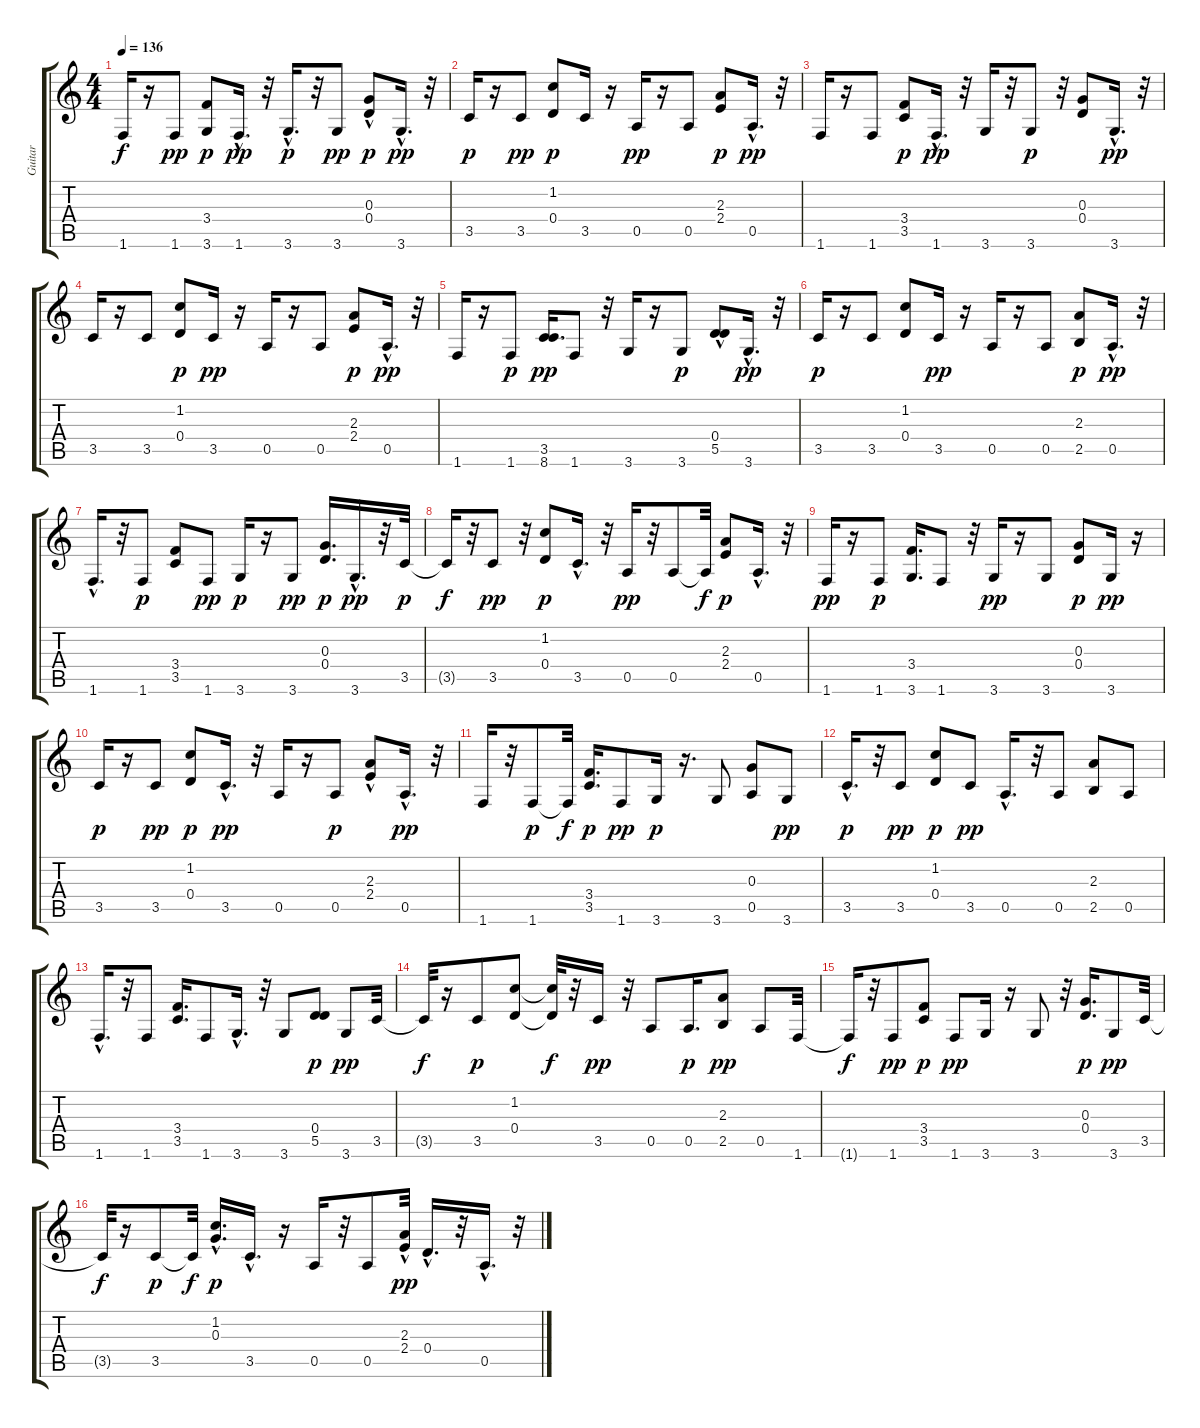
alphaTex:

\track ("Guitar" "Guitar") {instrument overdrivenguitar}
\staff {score tabs}
\tuning (E4 B3 G3 D3 A2 E2) {hide}
\ts (4 4)
\tempo 136
\clef g2
\ks c
1.6{t}.16{dy f} r.16 1.6.8{dy pp} (3.4 3.6).8{dy p} 1.6{hac}.16{d dy pp} r.32 3.6{hac}.16{d dy p} r.32 3.6.8{dy pp} (0.3{hac} 0.4).8{dy p} 3.6{hac}.16{d dy pp} r.32 |
3.5.16{dy p} r.16 3.5.8{dy pp} (1.2 0.4).8{dy p} 3.5.16 r.16 0.5.16{dy pp} r.16 0.5.8 (2.3 2.4).8{dy p} 0.5{hac}.16{d dy pp} r.32 |
1.6.16 r.16 1.6.8 (3.4 3.5).8{dy p} 1.6{hac}.16{d dy pp} r.32 3.6.16 r.32 3.6.8{dy p} r.32 (0.3 0.4).8 3.6{hac}.16{d dy pp} r.32 |
3.5.16 r.16 3.5.8 (1.2 0.4).8{dy p} 3.5.16{dy pp} r.16 0.5.16 r.16 0.5.8 (2.3 2.4).8{dy p} 0.5{hac}.16{d dy pp} r.32 |
1.6.16 r.16 1.6.8{dy p} (3.5 8.6).16{d dy pp} 1.6.8 r.32 3.6.16 r.16 3.6.8{dy p} (0.4 5.5{hac}).8 3.6{hac}.16{d dy pp} r.32 |
3.5.16{dy p} r.16 3.5.8 (1.2 0.4).8 3.5.16{dy pp} r.16 0.5.16 r.16 0.5.8 (2.3 2.5).8{dy p} 0.5{hac}.16{d dy pp} r.32 |
1.6{hac}.16{d} r.32 1.6.8{dy p} (3.4 3.5).8 1.6.8{dy pp} 3.6.16{dy p} r.16 3.6.8{dy pp} (0.3 0.4).16{d dy p} 3.6{hac}.16{d dy pp} r.32 3.5.32{dy p} |
3.5{t}.16{dy f} r.32 3.5.8{dy pp} r.32 (1.2 0.4).8{dy p} 3.5{hac}.16{d} r.32 0.5.16{dy pp} r.32 0.5.8 0.5{t}.32{dy f} (2.3 2.4).8{dy p} 0.5{hac}.16{d} r.32 |
1.6.16{dy pp} r.16 1.6.8{dy p} (3.4 3.6).16{d} 1.6.8 r.32 3.6.16{dy pp} r.16 3.6.8 (0.3 0.4).8{dy p} 3.6.16{dy pp} r.16 |
3.5.16{dy p} r.16 3.5.8{dy pp} (1.2 0.4).8{dy p} 3.5{hac}.16{d dy pp} r.32 0.5.16 r.16 0.5.8{dy p} (2.3{hac} 2.4).8 0.5{hac}.16{d dy pp} r.32 |
1.6.16 r.32 1.6.8{dy p} 1.6{t}.32{dy f} (3.4 3.5).16{d dy p} 1.6.8{dy pp} 3.6.16{dy p} r.16{d} 3.6.8 (0.3 0.5).8 3.6.8{dy pp} |
3.5{hac}.16{d dy p} r.32 3.5.8{dy pp} (1.2 0.4).8{dy p} 3.5.8{dy pp} 0.5{hac}.16{d} r.32 0.5.8 (2.3 2.5).8 0.5.8 |
1.6{hac}.16{d} r.32 1.6.8 (3.4 3.5).16{d} 1.6.8 3.6{hac}.16{d} r.32 3.6.8 (0.4 5.5).8{dy p} 3.6.8{dy pp} 3.5.32 |
3.5{t}.32{dy f} r.16 3.5.8{dy p} (1.2 0.4).8 (1.2{t} 0.4{t}).32{dy f} r.32 3.5.16{dy pp} r.32 0.5.8 0.5.16{d dy p} (2.3 2.5).8{dy pp} 0.5.8 1.6.32 |
1.6{t}.16{dy f} r.32 1.6.8{dy pp} (3.4 3.5).8{dy p} 1.6.8{dy pp} 3.6.16 r.16 3.6.8 r.32 (0.3 0.4).16{d dy p} 3.6.8{dy pp} 3.5.32 |
3.5{t}.32{dy f} r.16 3.5.8{dy p} 3.5{t}.32{dy f} (1.2 0.3{hac}).16{d dy p} 3.5{hac}.16{d} r.16 0.5.16 r.32 0.5.8 (2.3{hac} 2.4{hac}).32{dy pp} 0.4{hac}.16{d} r.32 0.5{hac}.16{d} r.32
